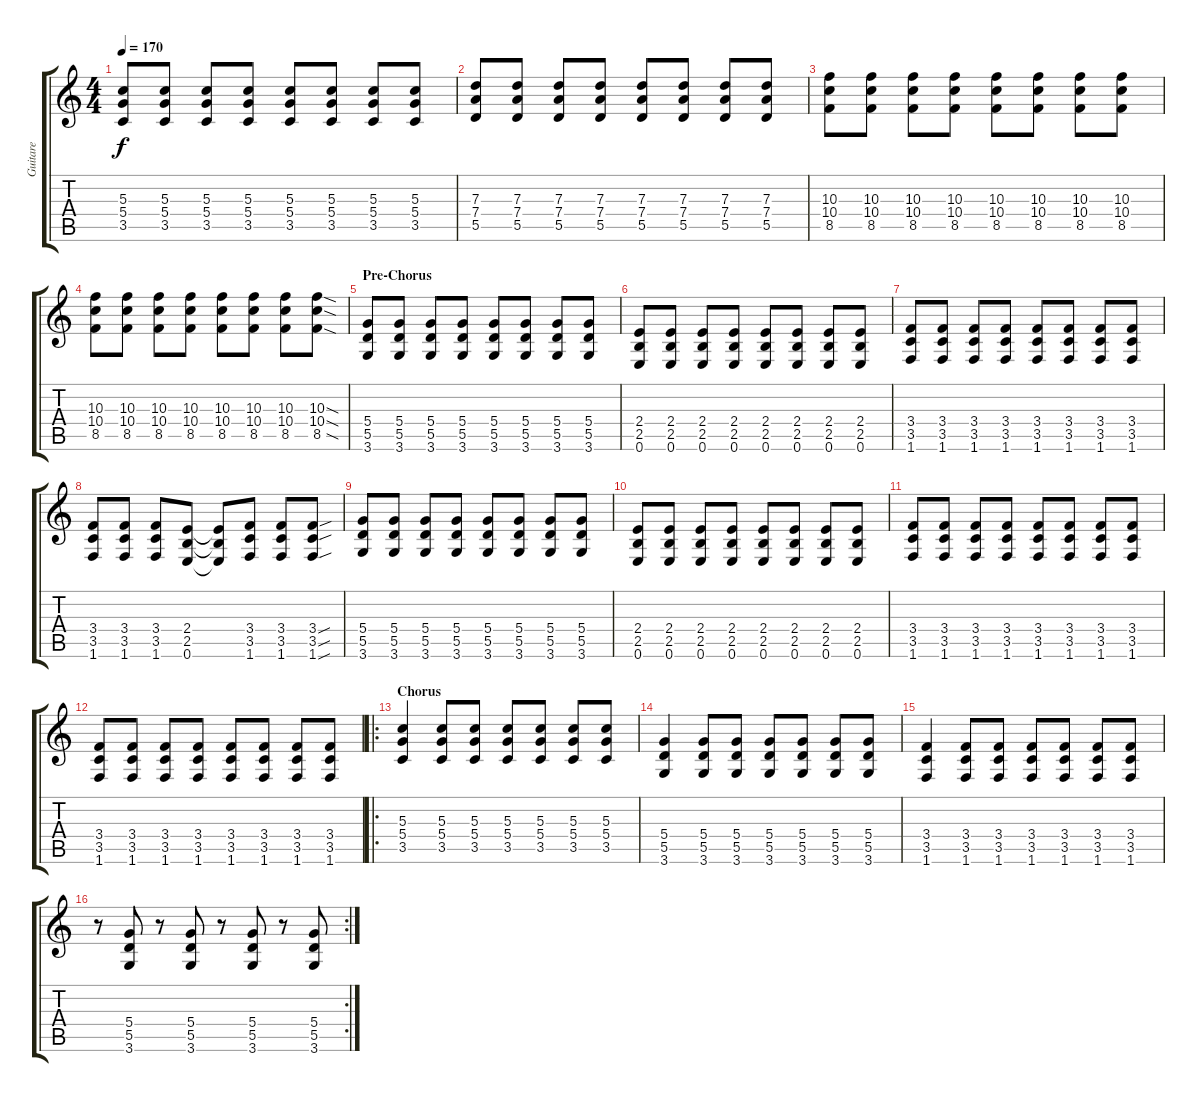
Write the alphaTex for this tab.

\track ("Guitare" "Guitare") {instrument distortionguitar}
\staff {score tabs}
\tuning (E4 B3 G3 D3 A2 E2) {hide}
\ts (4 4)
\tempo 170
\clef g2
\ks c
(5.3 5.4 3.5).8{dy f} (5.3 5.4 3.5).8 (5.3 5.4 3.5).8 (5.3 5.4 3.5).8 (5.3 5.4 3.5).8 (5.3 5.4 3.5).8 (5.3 5.4 3.5).8 (5.3 5.4 3.5).8 |
(7.3 7.4 5.5).8 (7.3 7.4 5.5).8 (7.3 7.4 5.5).8 (7.3 7.4 5.5).8 (7.3 7.4 5.5).8 (7.3 7.4 5.5).8 (7.3 7.4 5.5).8 (7.3 7.4 5.5).8 |
(10.3 10.4 8.5).8 (10.3 10.4 8.5).8 (10.3 10.4 8.5).8 (10.3 10.4 8.5).8 (10.3 10.4 8.5).8 (10.3 10.4 8.5).8 (10.3 10.4 8.5).8 (10.3 10.4 8.5).8 |
(10.3 10.4 8.5).8 (10.3 10.4 8.5).8 (10.3 10.4 8.5).8 (10.3 10.4 8.5).8 (10.3 10.4 8.5).8 (10.3 10.4 8.5).8 (10.3 10.4 8.5).8 (10.3{sod} 10.4{sod} 8.5{sod}).8 |
\section ("" "Pre-Chorus")
(5.4 5.5 3.6).8 (5.4 5.5 3.6).8 (5.4 5.5 3.6).8 (5.4 5.5 3.6).8 (5.4 5.5 3.6).8 (5.4 5.5 3.6).8 (5.4 5.5 3.6).8 (5.4 5.5 3.6).8 |
(2.4 2.5 0.6).8 (2.4 2.5 0.6).8 (2.4 2.5 0.6).8 (2.4 2.5 0.6).8 (2.4 2.5 0.6).8 (2.4 2.5 0.6).8 (2.4 2.5 0.6).8 (2.4 2.5 0.6).8 |
(3.4 3.5 1.6).8 (3.4 3.5 1.6).8 (3.4 3.5 1.6).8 (3.4 3.5 1.6).8 (3.4 3.5 1.6).8 (3.4 3.5 1.6).8 (3.4 3.5 1.6).8 (3.4 3.5 1.6).8 |
(3.4 3.5 1.6).8 (3.4 3.5 1.6).8 (3.4 3.5 1.6).8 (2.4 2.5 0.6).8 (2.4{t} 2.5{t} 0.6{t}).8 (3.4 3.5 1.6).8 (3.4 3.5 1.6).8 (3.4{sou} 3.5{sou} 1.6{sou}).8 |
(5.4 5.5 3.6).8 (5.4 5.5 3.6).8 (5.4 5.5 3.6).8 (5.4 5.5 3.6).8 (5.4 5.5 3.6).8 (5.4 5.5 3.6).8 (5.4 5.5 3.6).8 (5.4 5.5 3.6).8 |
(2.4 2.5 0.6).8 (2.4 2.5 0.6).8 (2.4 2.5 0.6).8 (2.4 2.5 0.6).8 (2.4 2.5 0.6).8 (2.4 2.5 0.6).8 (2.4 2.5 0.6).8 (2.4 2.5 0.6).8 |
(3.4 3.5 1.6).8 (3.4 3.5 1.6).8 (3.4 3.5 1.6).8 (3.4 3.5 1.6).8 (3.4 3.5 1.6).8 (3.4 3.5 1.6).8 (3.4 3.5 1.6).8 (3.4 3.5 1.6).8 |
(3.4 3.5 1.6).8 (3.4 3.5 1.6).8 (3.4 3.5 1.6).8 (3.4 3.5 1.6).8 (3.4 3.5 1.6).8 (3.4 3.5 1.6).8 (3.4 3.5 1.6).8 (3.4 3.5 1.6).8 |
\ro
\section ("" "Chorus")
(5.3 5.4 3.5).4{instrument distortionguitar} (5.3 5.4 3.5).8 (5.3 5.4 3.5).8 (5.3 5.4 3.5).8 (5.3 5.4 3.5).8 (5.3 5.4 3.5).8 (5.3 5.4 3.5).8 |
(5.4 5.5 3.6).4 (5.4 5.5 3.6).8 (5.4 5.5 3.6).8 (5.4 5.5 3.6).8 (5.4 5.5 3.6).8 (5.4 5.5 3.6).8 (5.4 5.5 3.6).8 |
(3.4 3.5 1.6).4 (3.4 3.5 1.6).8 (3.4 3.5 1.6).8 (3.4 3.5 1.6).8 (3.4 3.5 1.6).8 (3.4 3.5 1.6).8 (3.4 3.5 1.6).8 |
\rc 2
r.8 (5.4 5.5 3.6).8 r.8 (5.4 5.5 3.6).8 r.8 (5.4 5.5 3.6).8 r.8 (5.4 5.5 3.6).8
